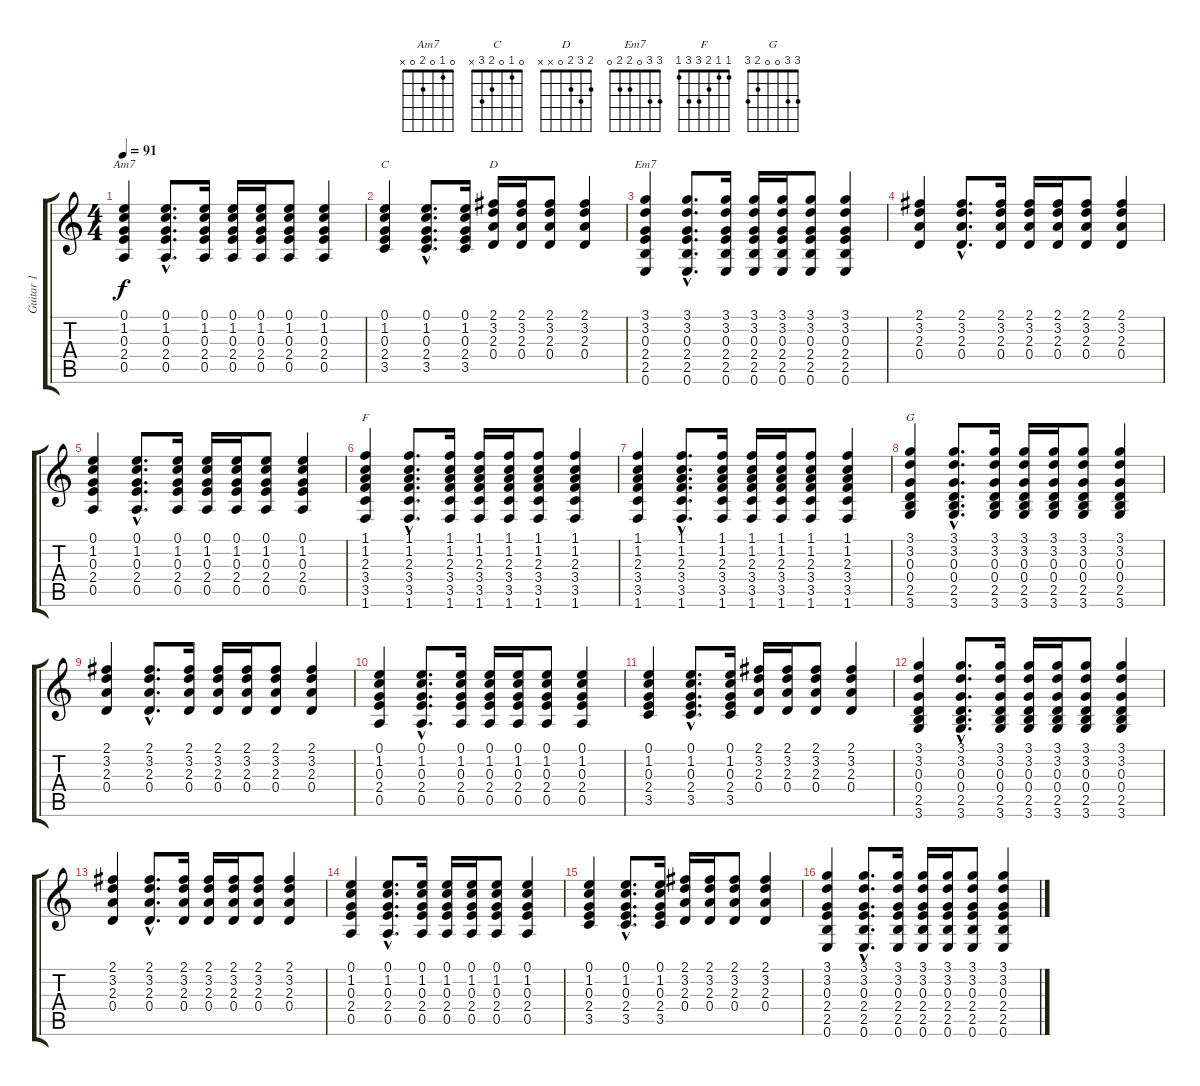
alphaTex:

\track ("Guitar 1" "Guitar 1") {instrument electricguitarclean}
\staff {score tabs}
\tuning (E4 B3 G3 D3 A2 E2) {hide}
\chord ("Am7" 0 1 0 2 0 x)
\chord ("C" 0 1 0 2 3 x)
\chord ("D" 2 3 2 0 x x)
\chord ("Em7" 3 3 0 2 2 0)
\chord ("F" 1 1 2 3 3 1)
\chord ("G" 3 3 0 0 2 3)
\ts (4 4)
\tempo 91
\clef g2
\ks c
(0.1 1.2 0.3 2.4 0.5).4{ch "Am7" dy f} (0.1{hac} 1.2{hac} 0.3{hac} 2.4{hac} 0.5{hac}).8{d} (0.1 1.2 0.3 2.4 0.5).16 (0.1 1.2 0.3 2.4 0.5).16 (0.1 1.2 0.3 2.4 0.5).16 (0.1 1.2 0.3 2.4 0.5).8 (0.1 1.2 0.3 2.4 0.5).4 |
(0.1 1.2 0.3 2.4 3.5).4{ch "C"} (0.1{hac} 1.2{hac} 0.3{hac} 2.4{hac} 3.5{hac}).8{d} (0.1 1.2 0.3 2.4 3.5).16 (2.1 3.2 2.3 0.4).16{ch "D"} (2.1 3.2 2.3 0.4).16 (2.1 3.2 2.3 0.4).8 (2.1 3.2 2.3 0.4).4 |
(3.1 3.2 0.3 2.4 2.5 0.6).4{ch "Em7"} (3.1{hac} 3.2{hac} 0.3{hac} 2.4{hac} 2.5{hac} 0.6{hac}).8{d} (3.1 3.2 0.3 2.4 2.5 0.6).16 (3.1 3.2 0.3 2.4 2.5 0.6).16 (3.1 3.2 0.3 2.4 2.5 0.6).16 (3.1 3.2 0.3 2.4 2.5 0.6).8 (3.1 3.2 0.3 2.4 2.5 0.6).4 |
(2.1 3.2 2.3 0.4).4 (2.1{hac} 3.2{hac} 2.3{hac} 0.4{hac}).8{d} (2.1 3.2 2.3 0.4).16 (2.1 3.2 2.3 0.4).16 (2.1 3.2 2.3 0.4).16 (2.1 3.2 2.3 0.4).8 (2.1 3.2 2.3 0.4).4 |
(0.1 1.2 0.3 2.4 0.5).4 (0.1{hac} 1.2{hac} 0.3{hac} 2.4{hac} 0.5{hac}).8{d} (0.1 1.2 0.3 2.4 0.5).16 (0.1 1.2 0.3 2.4 0.5).16 (0.1 1.2 0.3 2.4 0.5).16 (0.1 1.2 0.3 2.4 0.5).8 (0.1 1.2 0.3 2.4 0.5).4 |
(1.1 1.2 2.3 3.4 3.5 1.6).4{ch "F"} (1.1{hac} 1.2{hac} 2.3{hac} 3.4{hac} 3.5{hac} 1.6{hac}).8{d} (1.1 1.2 2.3 3.4 3.5 1.6).16 (1.1 1.2 2.3 3.4 3.5 1.6).16 (1.1 1.2 2.3 3.4 3.5 1.6).16 (1.1 1.2 2.3 3.4 3.5 1.6).8 (1.1 1.2 2.3 3.4 3.5 1.6).4 |
(1.1 1.2 2.3 3.4 3.5 1.6).4 (1.1{hac} 1.2{hac} 2.3{hac} 3.4{hac} 3.5{hac} 1.6{hac}).8{d} (1.1 1.2 2.3 3.4 3.5 1.6).16 (1.1 1.2 2.3 3.4 3.5 1.6).16 (1.1 1.2 2.3 3.4 3.5 1.6).16 (1.1 1.2 2.3 3.4 3.5 1.6).8 (1.1 1.2 2.3 3.4 3.5 1.6).4 |
(3.1 3.2 0.3 0.4 2.5 3.6).4{ch "G"} (3.1{hac} 3.2{hac} 0.3{hac} 0.4{hac} 2.5{hac} 3.6{hac}).8{d} (3.1 3.2 0.3 0.4 2.5 3.6).16 (3.1 3.2 0.3 0.4 2.5 3.6).16 (3.1 3.2 0.3 0.4 2.5 3.6).16 (3.1 3.2 0.3 0.4 2.5 3.6).8 (3.1 3.2 0.3 0.4 2.5 3.6).4 |
(2.1 3.2 2.3 0.4).4 (2.1{hac} 3.2{hac} 2.3{hac} 0.4{hac}).8{d} (2.1 3.2 2.3 0.4).16 (2.1 3.2 2.3 0.4).16 (2.1 3.2 2.3 0.4).16 (2.1 3.2 2.3 0.4).8 (2.1 3.2 2.3 0.4).4 |
(0.1 1.2 0.3 2.4 0.5).4 (0.1{hac} 1.2{hac} 0.3{hac} 2.4{hac} 0.5{hac}).8{d} (0.1 1.2 0.3 2.4 0.5).16 (0.1 1.2 0.3 2.4 0.5).16 (0.1 1.2 0.3 2.4 0.5).16 (0.1 1.2 0.3 2.4 0.5).8 (0.1 1.2 0.3 2.4 0.5).4 |
(0.1 1.2 0.3 2.4 3.5).4 (0.1{hac} 1.2{hac} 0.3{hac} 2.4{hac} 3.5{hac}).8{d} (0.1 1.2 0.3 2.4 3.5).16 (2.1 3.2 2.3 0.4).16 (2.1 3.2 2.3 0.4).16 (2.1 3.2 2.3 0.4).8 (2.1 3.2 2.3 0.4).4 |
(3.1 3.2 0.3 0.4 2.5 3.6).4 (3.1{hac} 3.2{hac} 0.3{hac} 0.4{hac} 2.5{hac} 3.6{hac}).8{d} (3.1 3.2 0.3 0.4 2.5 3.6).16 (3.1 3.2 0.3 0.4 2.5 3.6).16 (3.1 3.2 0.3 0.4 2.5 3.6).16 (3.1 3.2 0.3 0.4 2.5 3.6).8 (3.1 3.2 0.3 0.4 2.5 3.6).4 |
(2.1 3.2 2.3 0.4).4 (2.1{hac} 3.2{hac} 2.3{hac} 0.4{hac}).8{d} (2.1 3.2 2.3 0.4).16 (2.1 3.2 2.3 0.4).16 (2.1 3.2 2.3 0.4).16 (2.1 3.2 2.3 0.4).8 (2.1 3.2 2.3 0.4).4 |
(0.1 1.2 0.3 2.4 0.5).4 (0.1{hac} 1.2{hac} 0.3{hac} 2.4{hac} 0.5{hac}).8{d} (0.1 1.2 0.3 2.4 0.5).16 (0.1 1.2 0.3 2.4 0.5).16 (0.1 1.2 0.3 2.4 0.5).16 (0.1 1.2 0.3 2.4 0.5).8 (0.1 1.2 0.3 2.4 0.5).4 |
(0.1 1.2 0.3 2.4 3.5).4 (0.1{hac} 1.2{hac} 0.3{hac} 2.4{hac} 3.5{hac}).8{d} (0.1 1.2 0.3 2.4 3.5).16 (2.1 3.2 2.3 0.4).16 (2.1 3.2 2.3 0.4).16 (2.1 3.2 2.3 0.4).8 (2.1 3.2 2.3 0.4).4 |
(3.1 3.2 0.3 2.4 2.5 0.6).4 (3.1{hac} 3.2{hac} 0.3{hac} 2.4{hac} 2.5{hac} 0.6{hac}).8{d} (3.1 3.2 0.3 2.4 2.5 0.6).16 (3.1 3.2 0.3 2.4 2.5 0.6).16 (3.1 3.2 0.3 2.4 2.5 0.6).16 (3.1 3.2 0.3 2.4 2.5 0.6).8 (3.1 3.2 0.3 2.4 2.5 0.6).4
